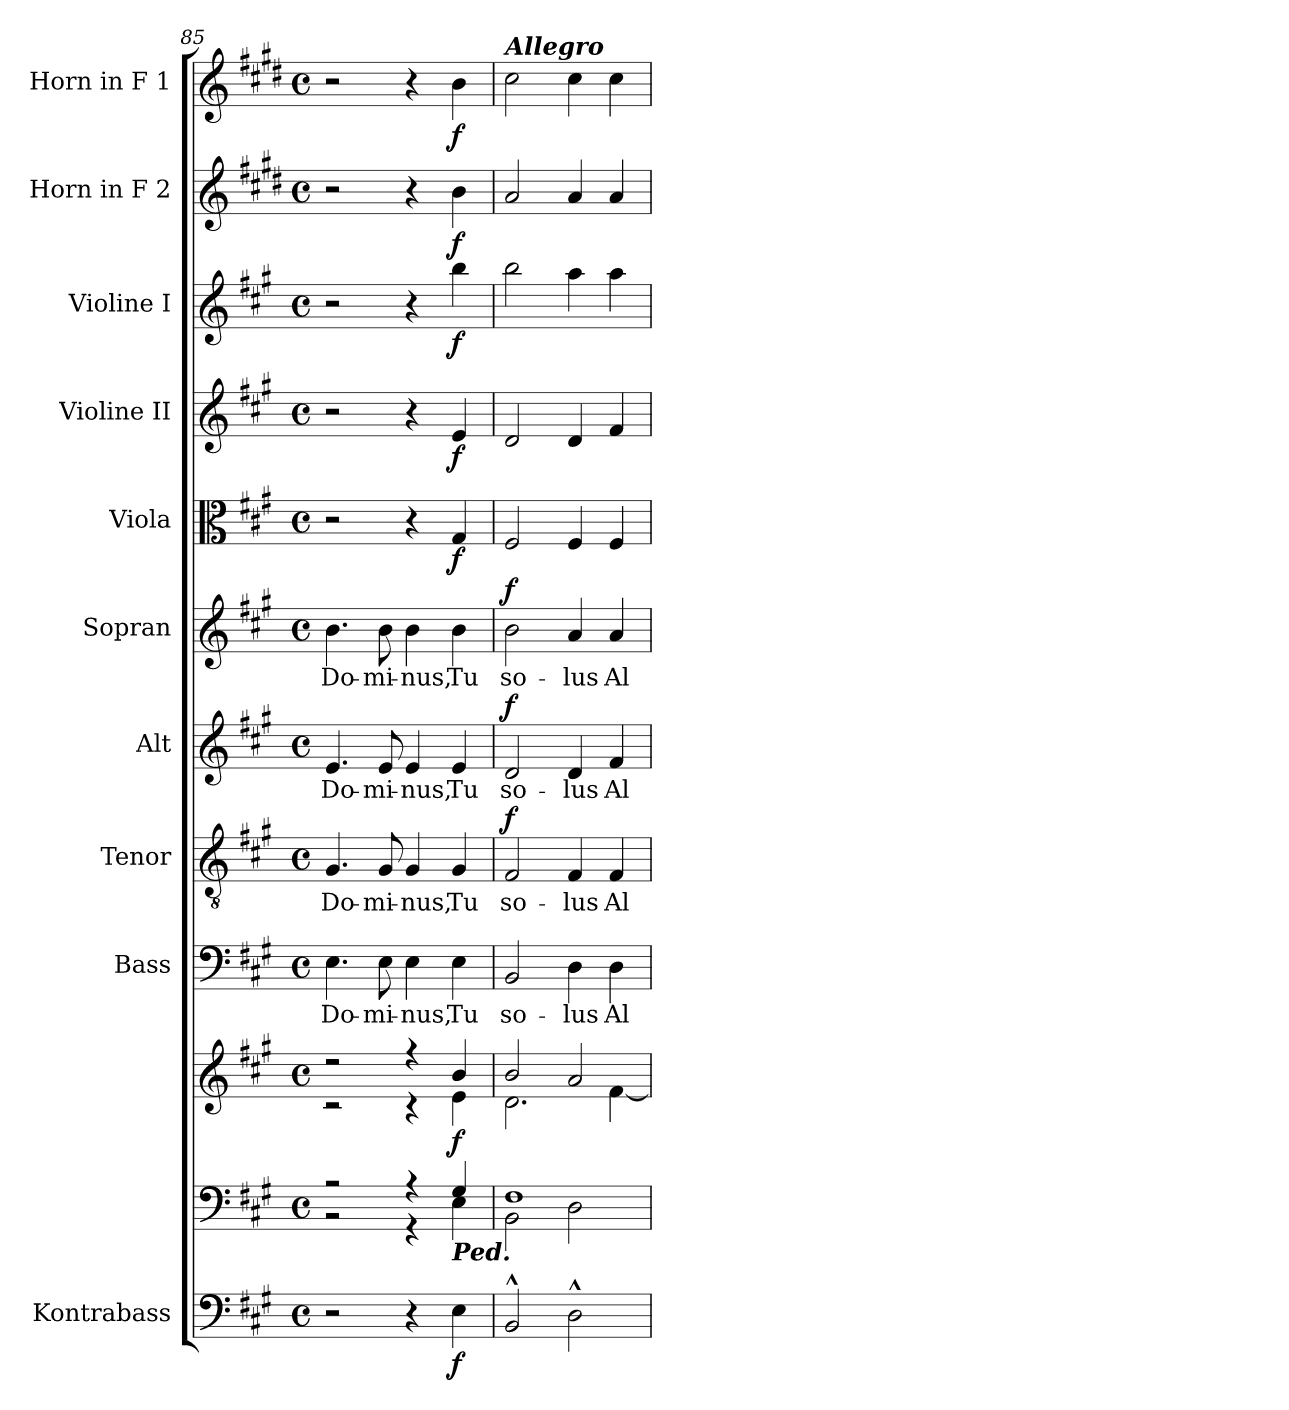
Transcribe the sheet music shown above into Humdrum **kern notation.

**kern	**dynam	**kern	**kern	**dynam	**kern	**text	**kern	**text	**dynam	**kern	**text	**dynam	**kern	**text	**dynam	**kern	**dynam	**kern	**dynam	**kern	**dynam	**kern	**dynam	**kern	**dynam
*part11	*part11	*part10	*part10	*part10	*part9	*part9	*part8	*part8	*part8	*part7	*part7	*part7	*part6	*part6	*part6	*part5	*part5	*part4	*part4	*part3	*part3	*part2	*part2	*part1	*part1
*staff12	*staff12	*staff11	*staff10	*staff10/11	*staff9	*staff9	*staff8	*staff8	*staff8	*staff7	*staff7	*staff7	*staff6	*staff6	*staff6	*staff5	*staff5	*staff4	*staff4	*staff3	*staff3	*staff2	*staff2	*staff1	*staff1
*I"Kontrabass	*	*	*	*	*I"Bass	*	*I"Tenor	*	*	*I"Alt	*	*	*I"Sopran	*	*	*I"Viola	*	*I"Violine II	*	*I"Violine I	*	*I"Horn in F 2	*	*I"Horn in F 1	*
*I'Kb.	*	*	*	*	*I'B.	*	*I'T.	*	*	*I'A.	*	*	*I'S.	*	*	*I'Vla.	*	*I'Vl. II	*	*I'Vl. I	*	*	*	*	*
*clefF4	*	*clefF4	*clefG2	*	*clefF4	*	*clefGv2	*	*	*clefG2	*	*	*clefG2	*	*	*clefC3	*	*clefG2	*	*clefG2	*	*clefG2	*	*clefG2	*
*ITrd7c12	*	*	*	*	*	*	*	*	*	*	*	*	*	*	*	*	*	*	*	*	*	*ITrd4c7	*	*ITrd4c7	*
*k[f#c#g#]	*	*k[f#c#g#]	*k[f#c#g#]	*	*k[f#c#g#]	*	*k[f#c#g#]	*	*	*k[f#c#g#]	*	*	*k[f#c#g#]	*	*	*k[f#c#g#]	*	*k[f#c#g#]	*	*k[f#c#g#]	*	*k[f#c#g#]	*	*k[f#c#g#]	*
*A:	*	*A:	*A:	*	*A:	*	*A:	*	*	*A:	*	*	*A:	*	*	*A:	*	*A:	*	*A:	*	*A:	*	*A:	*
*M4/4	*	*M4/4	*M4/4	*	*M4/4	*	*M4/4	*	*	*M4/4	*	*	*M4/4	*	*	*M4/4	*	*M4/4	*	*M4/4	*	*M4/4	*	*M4/4	*
*met(c)	*	*met(c)	*met(c)	*	*met(c)	*	*met(c)	*	*	*met(c)	*	*	*met(c)	*	*	*met(c)	*	*met(c)	*	*met(c)	*	*met(c)	*	*met(c)	*
=85	=85	=85	=85	=85	=85	=85	=85	=85	=85	=85	=85	=85	=85	=85	=85	=85	=85	=85	=85	=85	=85	=85	=85	=85	=85
*	*	*^	*^	*	*	*	*	*	*	*	*	*	*	*	*	*	*	*	*	*	*	*	*	*	*
!	!	!	!	!	!	!	!	!LO:LY:b	!	!LO:LY:b	!	!	!LO:LY:b	!	!	!LO:LY:b	!	!	!	!	!	!	!	!	!	!	!
2r	.	2r	2r	2r	2r	.	4.E\	Do-	4.G#/	Do-	.	4.e/	Do-	.	4.b\	Do-	.	2r	.	2r	.	2r	.	2r	.	2r	.
!	!	!	!	!	!	!	!	!LO:LY:b	!	!LO:LY:b	!	!	!LO:LY:b	!	!	!LO:LY:b	!	!	!	!	!	!	!	!	!	!	!
.	.	.	.	.	.	.	8E\	-mi-	8G#/	-mi-	.	8e/	-mi-	.	8b\	-mi-	.	.	.	.	.	.	.	.	.	.	.
!	!	!	!	!	!	!	!	!LO:LY:b	!	!LO:LY:b	!	!	!LO:LY:b	!	!	!LO:LY:b	!	!	!	!	!	!	!	!	!	!	!
4r	.	4r	4r	4r	4r	.	4E\	-nus,	4G#/	-nus,	.	4e/	-nus,	.	4b\	-nus,	.	4r	.	4r	.	4r	.	4r	.	4r	.
!	!	!LO:TX:b:Bi:t=Ped.	!	!	!	!	!	!	!	!	!	!	!	!	!	!	!	!	!	!	!	!	!	!	!	!	!
!	!LO:DY:b	!	!	!	!	!LO:DY:b	!	!LO:LY:b	!	!LO:LY:b	!	!	!LO:LY:b	!	!	!LO:LY:b	!	!	!LO:DY:b	!	!LO:DY:b	!	!LO:DY:b	!	!LO:DY:b	!	!LO:DY:b
4EE\	f	4G#/	4E\	4b/	4e\	f	4E\	Tu	4G#/	Tu	.	4e/	Tu	.	4b\	Tu	.	4G#/	f	4e/	f	4bb\	f	4e\	f	4e\	f
=86	=86	=86	=86	=86	=86	=86	=86	=86	=86	=86	=86	=86	=86	=86	=86	=86	=86	=86	=86	=86	=86	=86	=86	=86	=86	=86	=86
!	!	!	!	!	!	!	!	!	!	!	!	!	!	!	!	!	!	!	!	!	!	!	!	!	!	!LO:TX:a:Bi:t=Allegro	!
!	!	!	!	!	!	!	!	!LO:LY:b	!	!LO:LY:b	!LO:DY:a	!	!LO:LY:b	!LO:DY:a	!	!LO:LY:b	!LO:DY:a	!	!	!	!	!	!	!	!	!	!
2BBB^^>/	.	1F#	2BB\	2b/	2.d\	.	2BB/	so-	2F#/	so-	f	2d/	so-	f	2b\	so-	f	2F#/	.	2d/	.	2bb\	.	2d/	.	2f#\	.
!	!	!	!	!	!	!	!	!LO:LY:b	!	!LO:LY:b	!	!	!LO:LY:b	!	!	!LO:LY:b	!	!	!	!	!	!	!	!	!	!	!
2DD^^>\	.	.	2D\	2a/	.	.	4D\	-lus	4F#/	-lus	.	4d/	-lus	.	4a/	-lus	.	4F#/	.	4d/	.	4aa\	.	4d/	.	4f#\	.
!	!	!	!	!	!	!	!	!LO:LY:b	!	!LO:LY:b	!	!	!LO:LY:b	!	!	!LO:LY:b	!	!	!	!	!	!	!	!	!	!	!
.	.	.	.	.	[<4f#\	.	4D\	Al-	4F#/	Al-	.	4f#/	Al-	.	4a/	Al-	.	4F#/	.	4f#/	.	4aa\	.	4d/	.	4f#\	.
*	*	*v	*v	*	*	*	*	*	*	*	*	*	*	*	*	*	*	*	*	*	*	*	*	*	*	*	*
*	*	*	*v	*v	*	*	*	*	*	*	*	*	*	*	*	*	*	*	*	*	*	*	*	*	*	*
=	=	=	=	=	=	=	=	=	=	=	=	=	=	=	=	=	=	=	=	=	=	=	=	=	=
*-	*-	*-	*-	*-	*-	*-	*-	*-	*-	*-	*-	*-	*-	*-	*-	*-	*-	*-	*-	*-	*-	*-	*-	*-	*-
